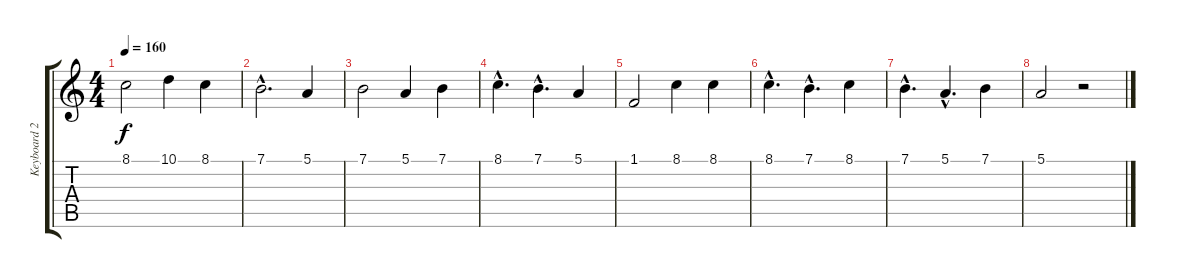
\track ("Keyboard 2 - BG" "Keyboard 2") {instrument frenchhorn}
\staff {score tabs}
\tuning (E4 B3 G3 D3 A2 E2) {hide}
\ts (4 4)
\tempo 160
\clef g2
\ks c
8.1{t}.2{dy f} 10.1.4 8.1.4 |
7.1{hac}.2{d} 5.1.4 |
7.1.2 5.1.4 7.1.4 |
8.1{hac}.4{d} 7.1{hac}.4{d} 5.1.4 |
1.1.2 8.1.4 8.1.4 |
8.1{hac}.4{d} 7.1{hac}.4{d} 8.1.4 |
7.1{hac}.4{d} 5.1{hac}.4{d} 7.1.4 |
5.1.2 r.2
